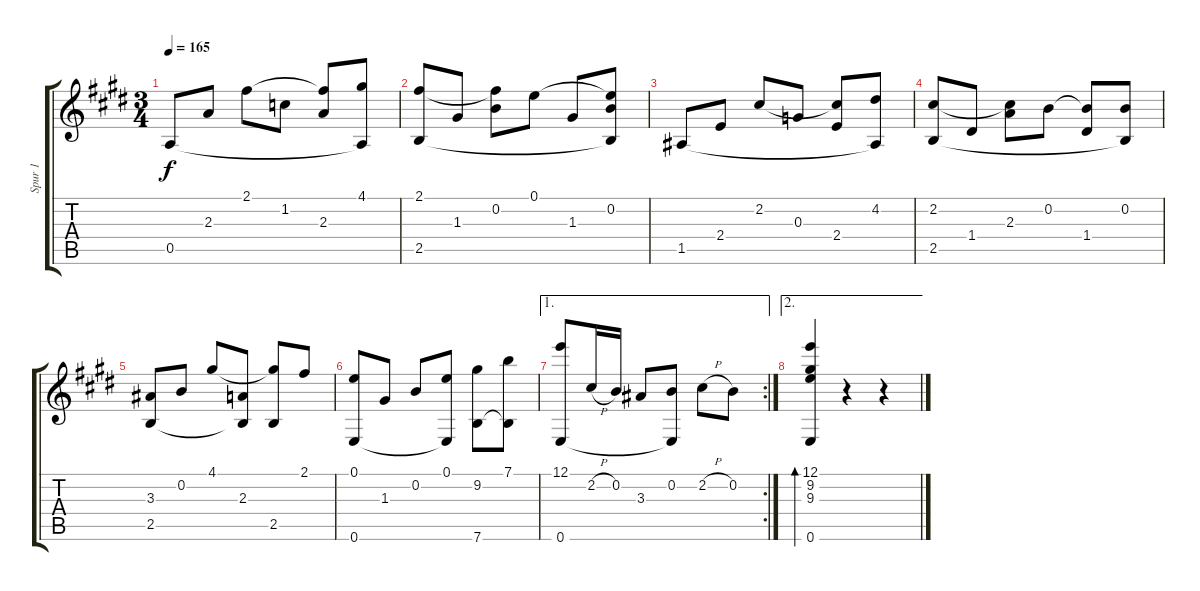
\track ("Spur 1" "Spur 1") {instrument acousticguitarnylon}
\staff {score tabs}
\tuning (E4 B3 G3 D3 A2 E2) {hide}
\ts (3 4)
\tempo 165
\clef g2
\ks e
0.5.8{dy f} 2.3.8 2.1.8 1.2.8 (2.1{t} 2.3).8 (4.1 0.5{t}).8 |
(2.1 2.5).8 1.3.8 (2.1{t} 0.2).8 0.1.8 1.3.8 (0.1{t} 0.2 2.5{t}).8 |
1.5.8 2.4.8 2.2.8 0.3.8 (2.2{t} 2.4).8 (4.2 1.5{t}).8 |
(2.2 2.5).8 1.4.8 (2.2{t} 2.3).8 0.2.8 (0.2{t} 1.4).8 (0.2 2.5{t}).8 |
(3.3 2.5).8 0.2.8 4.1.8 (2.3 2.5{t}).8 (4.1{t} 2.5).8 2.1.8 |
(0.1 0.6).8 1.3.8 0.2.8 (0.1 0.6{t}).8 (9.2 7.6).8 (7.1 7.6{t}).8 |
\ae 1
\rc 2
(12.1 0.6).8 2.2{h}.16 0.2.16 3.3.8 (0.2 0.6{t}).8 2.2{h}.8 0.2.8 |
\ae 2
(12.1 9.2 9.3 0.6).4{bd 480} r.4 r.4
